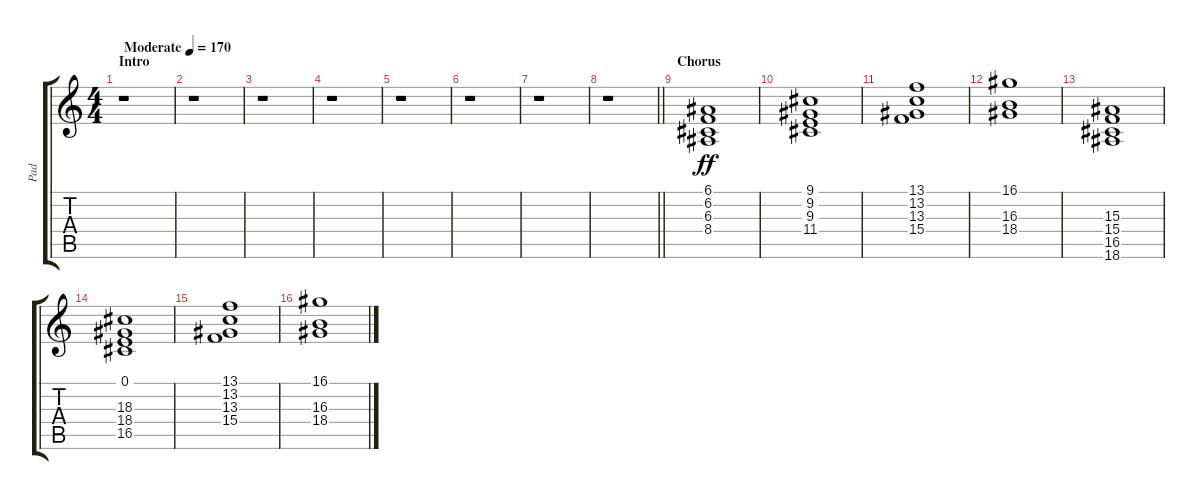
\track ("Pad" "Pad") {instrument lead3calliope}
\staff {score tabs}
\tuning (E4 B3 G3 D3 A2 E2) {hide}
\ts (4 4)
\section ("" "Intro")
\tempo (170 "Moderate")
\clef g2
\ks c
r.1{dy ff instrument lead3calliope} |
r.1 |
r.1 |
r.1 |
r.1 |
r.1 |
r.1 |
\barLineRight lightlight
r.1 |
\section ("" "Chorus")
(6.1 6.2 6.3 8.4).1 |
(9.1 9.2 9.3 11.4).1 |
(13.1 13.2 13.3 15.4).1 |
(16.1 16.3 18.4).1 |
(15.3 15.4 16.5 18.6).1 |
(0.1 18.3 18.4 16.5).1 |
(13.1 13.2 13.3 15.4).1 |
(16.1 16.3 18.4).1
